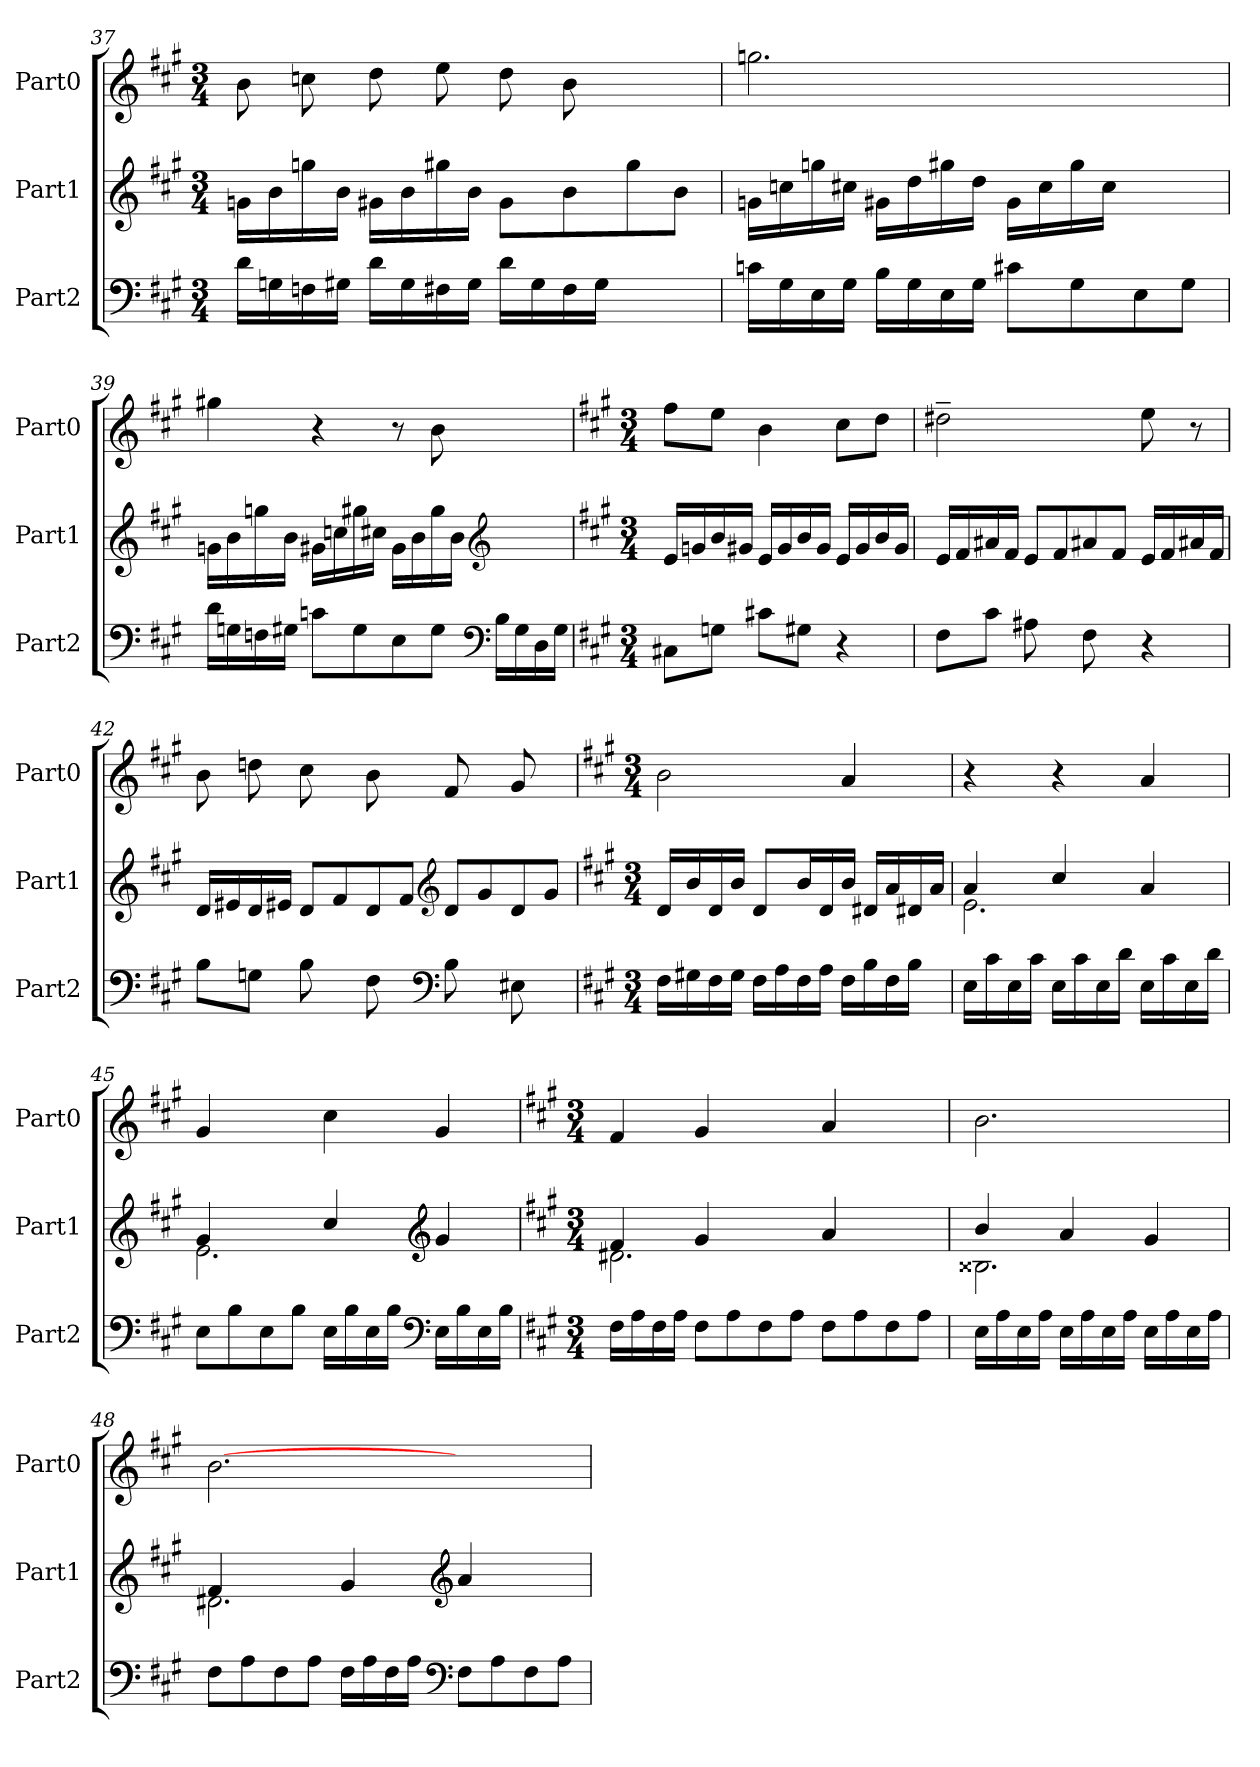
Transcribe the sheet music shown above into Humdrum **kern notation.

**kern	**kern	**kern
*part3	*part2	*part1
*staff3	*staff2	*staff1
*I"Part2	*I"Part1	*I"Part0
*I'Part2	*I'Part1	*I'Part0
!!LO:LB:g=z
*clefF4	*clefG2	*clefG2
*k[f#c#g#]	*k[f#c#g#]	*k[f#c#g#]
*M3/4	*M3/4	*M3/4
=37	=37	=37
16dLL	16gnLL	8b
16Gn	16b	.
16Fn	16ggn	8ccn
16G#XJJ	16bJJ	.
16dLL	16g#XLL	8dd
16G#	16b	.
16F#X	16gg#X	8ee
16G#JJ	16bJJ	.
16dLL	8g#L	8dd
16G#	.	.
16F#	8b	8b
16G#JJ	.	.
4ryy	8gg#	4ryy
.	8bJ	.
=38	=38	=38
16cnLL	16gnLL	2.ggn
16G#	16ccn	.
16E	16ggn	.
16G#JJ	16cc#XJJ	.
16BLL	16g#XLL	.
16G#	16dd	.
16E	16gg#X	.
16G#JJ	16ddJJ	.
8c#XL	16g#LL	.
.	16cc#	.
8G#	16gg#	.
.	16cc#JJ	.
8E	4ryy	4ryy
8G#J	.	.
=39	=39	=39
16dLL	16gnLL	4gg#X
16Gn	16b	.
16Fn	16ggn	.
16G#XJJ	16bJJ	.
8cnL	16g#XLL	4r
.	16ccn	.
8G#	16gg#X	.
.	16cc#XJJ	.
8E	16g#LL	8r
.	16b	.
8G#J	16gg#	8b
.	16bJJ	.
*clefF4	*clefG2	*
16BLL	4ryy	4ryy
16G#	.	.
16D	.	.
16G#JJ	.	.
!!LO:LB:g=z
=40	=40	=40
*k[f#c#g#]	*k[f#c#g#]	*k[f#c#g#]
*M3/4	*M3/4	*M3/4
8C#XL	16eLL	8ff#\L
.	16gn	.
8GnJ	16b	8ee\J
.	16g#XJJ	.
8c#XL	16eLL	4b
.	16g#	.
8G#XJ	16b	.
.	16g#JJ	.
4r	16eLL	8cc#\L
.	16g#	.
.	16b	8dd\J
.	16g#JJ	.
=41	=41	=41
8F#L	16eLL	2dd#X~>
.	16f#	.
8c#J	16a#X	.
.	16f#JJ	.
8A#X	8eL	.
8ryy	8f#	.
8F#	8a#X	8ryy
8ryy	8f#J	8ryy
4r	16eLL	8ee
.	16f#	.
.	16a#X	8r
.	16f#JJ	.
=42	=42	=42
8BL	16dLL	8b
.	16e#X	.
8GnJ	16d	8ddn
.	16e#XJJ	.
8B	8dL	8cc#
8ryy	8f#	8ryy
8F#	8d	8b
8ryy	8f#J	8ryy
*clefF4	*clefG2	*
8B	8dL	8f#
8ryy	8g#	8ryy
8E#X	8d	8g#
8ryy	8g#J	8ryy
!!LO:LB:g=z
=43	=43	=43
*k[f#c#g#]	*k[f#c#g#]	*k[f#c#g#]
*M3/4	*M3/4	*M3/4
16F#LL	16dLL	2b
16G#X	16b	.
16F#	16d	.
16G#JJ	16bJJ	.
16F#LL	8dL	.
16A	.	.
16F#	16bL	.
16AJJ	16d	.
16F#LL	16bJJ	4a
16B	16d#XLL	.
16F#	16a	.
16BJJ	16d#X	.
16ryy	16aJJ	16ryy
=44	=44	=44
*	*^	*
16ELL	4a	2.e	4r
16c#	.	.	.
16E	.	.	.
16c#JJ	.	.	.
16ELL	4cc#	.	4r
16c#	.	.	.
16E	.	.	.
16dJJ	.	.	.
16ELL	4a	.	4a
16c#	.	.	.
16E	.	.	.
16dJJ	.	.	.
=45	=45	=45	=45
8EL	4g#	2.e	4g#
8B	.	.	.
8E	8ryy	.	8ryy
8BJ	8ryy	.	8ryy
16ELL	4cc#	.	4cc#
16B	.	.	.
16E	.	.	.
16BJJ	.	.	.
*clefF4	*clefG2	*	*
16ELL	4g#	16ryy	4g#
16B	.	16ryy	.
16E	.	16ryy	.
16BJJ	.	16ryy	.
!!LO:PB:g=z
=46	=46	=46	=46
*k[f#c#g#]	*k[f#c#g#]	*	*k[f#c#g#]
*M3/4	*M3/4	*	*M3/4
16F#LL	4f#	2.d#X	4f#
16A	.	.	.
16F#	.	.	.
16AJJ	.	.	.
8F#L	4g#	.	4g#
8A	.	.	.
8F#	8ryy	.	8ryy
8AJ	8ryy	.	8ryy
8F#L	4a	8ryy	4a
8A	.	8ryy	.
8F#	8ryy	8ryy	8ryy
8AJ	8ryy	8ryy	8ryy
=47	=47	=47	=47
16ELL	4b	2.B##	2.b
16A	.	.	.
16E	.	.	.
16AJJ	.	.	.
16ELL	4a	.	.
16A	.	.	.
16E	.	.	.
16AJJ	.	.	.
16ELL	4g#	.	.
16A	.	.	.
16E	.	.	.
16AJJ	.	.	.
=48	=48	=48	=48
8F#L	4f#	2.d#X	[2.b
8A	.	.	.
8F#	8ryy	.	.
8AJ	8ryy	.	.
16F#LL	4g#	.	.
16A	.	.	.
16F#	.	.	.
16AJJ	.	.	.
*clefF4	*clefG2	*	*
8F#L	4a	8ryy	8ryy
8A	.	8ryy	8ryy
8F#	8ryy	8ryy	8ryy
8AJ	8ryy	8ryy	8ryy
*	*v	*v	*
=	=	=
*-	*-	*-
